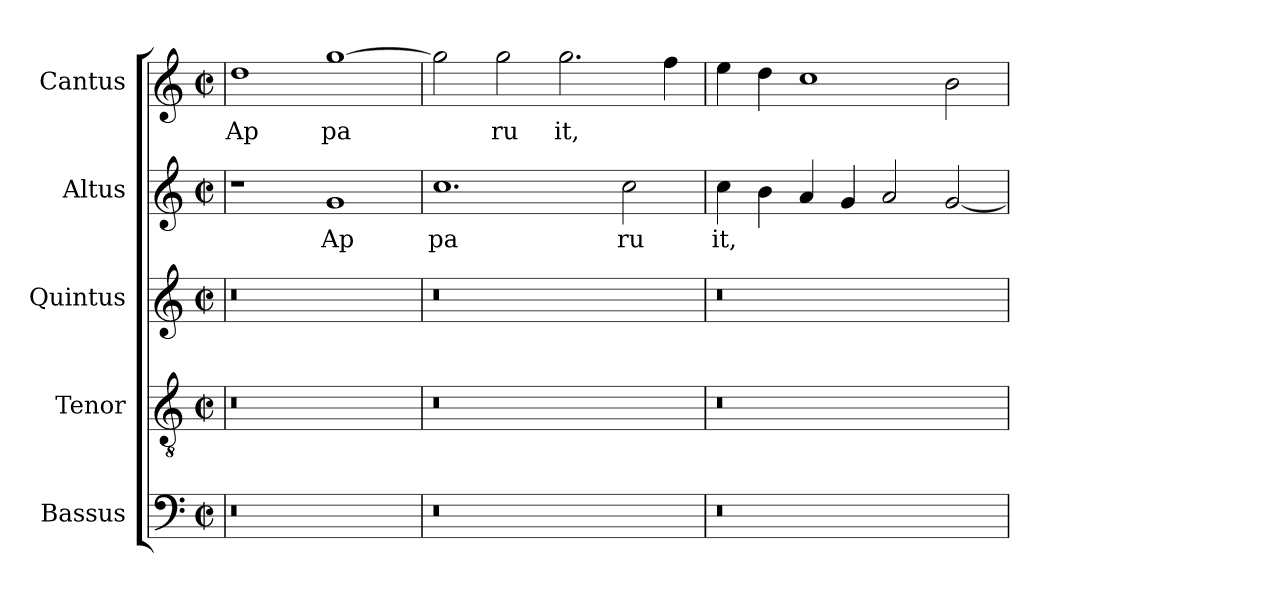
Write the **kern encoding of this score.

**kern	**kern	**kern	**kern	**text	**kern	**text
*part5	*part4	*part3	*part2	*part2	*part1	*part1
*staff5	*staff4	*staff3	*staff2	*staff2	*staff1	*staff1
*I"Bassus	*I"Tenor	*I"Quintus	*I"Altus	*	*I"Cantus	*
!!LO:PB:g=z
*stria5	*stria5	*stria5	*stria5	*	*stria5	*
*clefF4	*clefGv2	*clefG2	*clefG2	*	*clefG2	*
*M2/2	*M2/2	*M2/2	*M2/2	*	*M2/2	*
*met(c|)	*met(c|)	*met(c|)	*met(c|)	*	*met(c|)	*
=1	=1	=1	=1	=1!	=1!	=1!
!	!	!	!	!	!	!LO:LY:b:cj
0r	0r	0r	1r	.	1dd	Ap
!	!	!	!	!LO:LY:b:cj	!	!LO:LY:b:cj
.	.	.	1g	Ap	[>1gg	pa
=2	=2	=2	=2	=2	=2	=2
!	!	!	!	!LO:LY:b:cj	!	!
0r	0r	0r	1.cc	pa	2gg\]	.
!	!	!	!	!	!	!LO:LY:b:cj
.	.	.	.	.	2gg\	ru
!	!	!	!	!	!	!LO:LY:b:cj
.	.	.	.	.	2.gg\	it,
!	!	!	!	!LO:LY:b:cj	!	!
.	.	.	2cc\	ru	.	.
.	.	.	.	.	4ff\	.
=3	=3	=3	=3	=3	=3	=3
!	!	!	!	!LO:LY:b:cj	!	!
0r	0r	0r	4cc\	it,	4ee\	.
.	.	.	4b\	.	4dd\	.
.	.	.	4a/	.	1cc	.
.	.	.	4g/	.	.	.
.	.	.	2a/	.	.	.
.	.	.	[<2g/	.	2b\	.
=	=	=	=	=	=	=
*-	*-	*-	*-	*-	*-	*-
